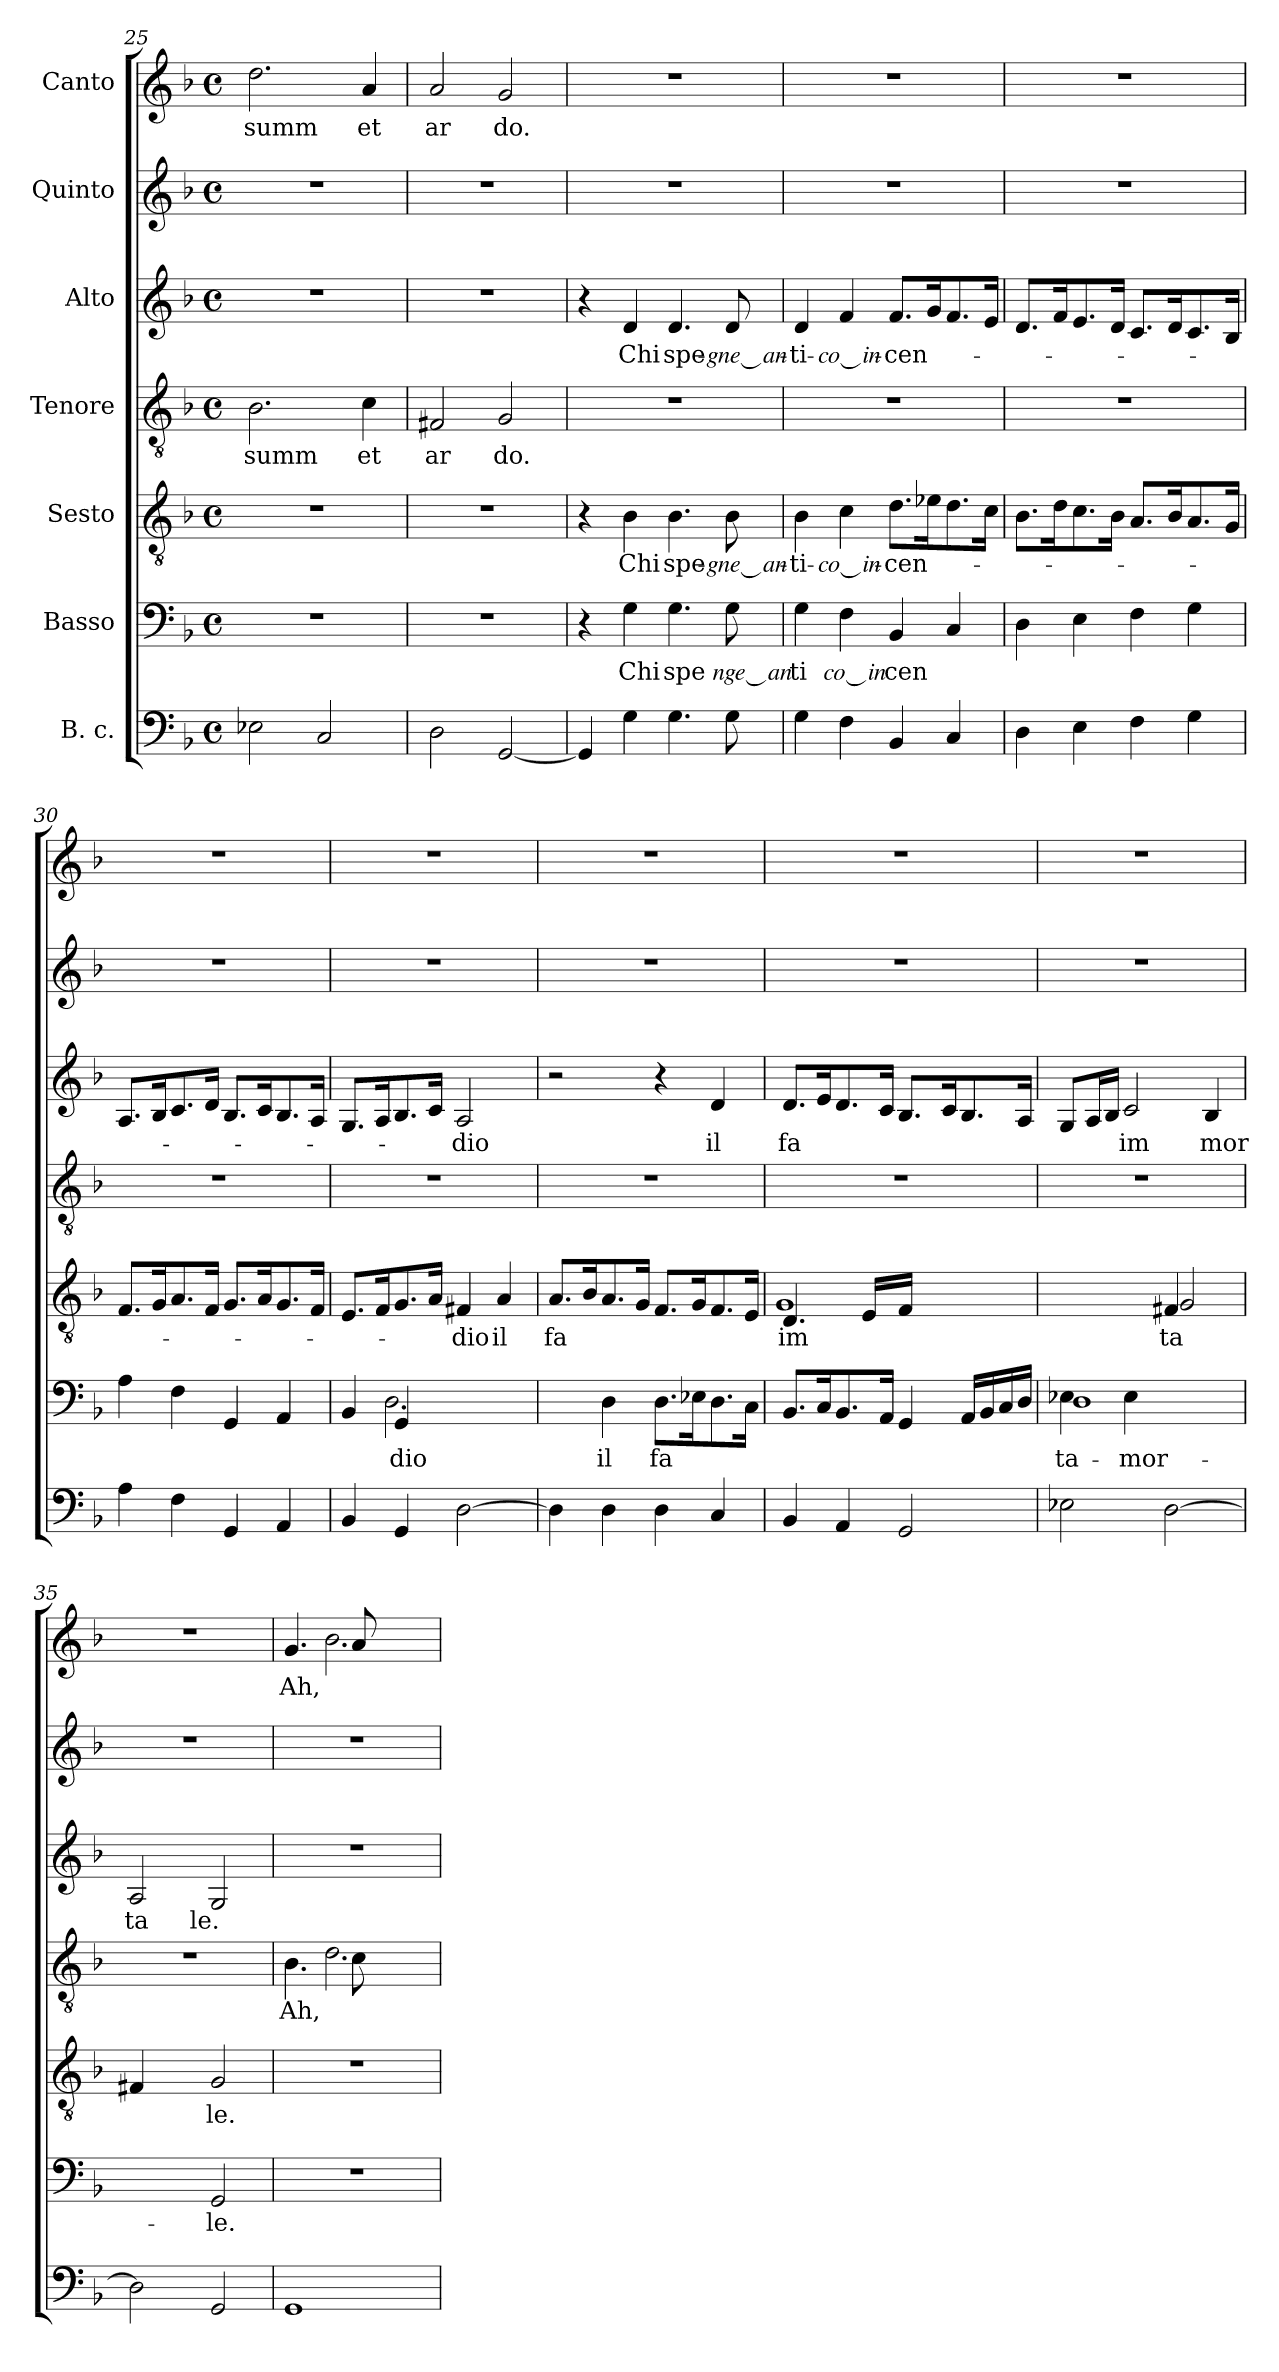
**kern	**kern	**text	**kern	**text	**kern	**text	**kern	**text	**kern	**kern	**text
*part7	*part6	*part6	*part5	*part5	*part4	*part4	*part3	*part3	*part2	*part1	*part1
*staff7	*staff6	*staff6	*staff5	*staff5	*staff4	*staff4	*staff3	*staff3	*staff2	*staff1	*staff1
*I"B. c.	*I"Basso	*	*I"Sesto	*	*I"Tenore	*	*I"Alto	*	*I"Quinto	*I"Canto	*
*clefF4	*clefF4	*	*clefGv2	*	*clefGv2	*	*clefG2	*	*clefG2	*clefG2	*
*k[b-]	*k[b-]	*	*k[b-]	*	*k[b-]	*	*k[b-]	*	*k[b-]	*k[b-]	*
*F:	*F:	*	*F:	*	*F:	*	*F:	*	*F:	*F:	*
*M4/4	*M4/4	*	*M4/4	*	*M4/4	*	*M4/4	*	*M4/4	*M4/4	*
*met(c)	*met(c)	*	*met(c)	*	*met(c)	*	*met(c)	*	*met(c)	*met(c)	*
=25	=25	=25	=25	=25	=25	=25	=25	=25	=25	=25	=25
!	!	!	!	!	!	!LO:LY:b	!	!	!	!	!LO:LY:b
2E-X\	1r	.	1r	.	2.B-\	summ	1r	.	1r	2.dd\	summ
2C/	.	.	.	.	.	.	.	.	.	.	.
!	!	!	!	!	!	!LO:LY:b	!	!	!	!	!LO:LY:b
.	.	.	.	.	4c\	et	.	.	.	4a/	et
=26	=26	=26	=26	=26	=26	=26	=26	=26	=26	=26	=26
!	!	!	!	!	!	!LO:LY:b	!	!	!	!	!LO:LY:b
2D\	1r	.	1r	.	2F#X/	ar	1r	.	1r	2a/	ar
!	!	!	!	!	!	!LO:LY:b	!	!	!	!	!LO:LY:b
[>2GG/	.	.	.	.	2G/	do.	.	.	.	2g/	do.
!!LO:PB:g=z
=27	=27	=27	=27	=27	=27	=27	=27	=27	=27	=27	=27
4GG/]	4r	.	4r	.	1r	.	4r	.	1r	1r	.
!	!	!LO:LY:b	!	!LO:LY:b	!	!	!	!LO:LY:b	!	!	!
4G\	4G\	Chi	4B-\	Chi	.	.	4d/	Chi	.	.	.
!	!	!LO:LY:b	!	!LO:LY:b	!	!	!	!LO:LY:b	!	!	!
4.G\	4.G\	spe	4.B-\	spe-	.	.	4.d/	spe-	.	.	.
!	!	!LO:LY:b	!	!LO:LY:b	!	!	!	!LO:LY:b	!	!	!
8G\	8G\	nge‿an	8B-\	-gne‿an-	.	.	8d/	-gne‿an-	.	.	.
=28	=28	=28	=28	=28	=28	=28	=28	=28	=28	=28	=28
!	!	!LO:LY:b	!	!LO:LY:b	!	!	!	!LO:LY:b	!	!	!
4G\	4G\	ti	4B-\	-ti-	1r	.	4d/	-ti-	1r	1r	.
!	!	!LO:LY:b	!	!LO:LY:b	!	!	!	!LO:LY:b:rj	!	!	!
4F\	4F\	co‿in	4c\	-co‿in-	.	.	4f/	-co‿in-	.	.	.
!	!	!LO:LY:b	!	!LO:LY:b	!	!	!	!LO:LY:b	!	!	!
4BB-/	4BB-/	cen	8.d\L	-cen-	.	.	8.f/L	-cen-	.	.	.
.	.	.	16e-X\k	.	.	.	16g/k	.	.	.	.
4C/	4C/	.	8.d\	.	.	.	8.f/	.	.	.	.
.	.	.	16c\Jk	.	.	.	16e/Jk	.	.	.	.
=29	=29	=29	=29	=29	=29	=29	=29	=29	=29	=29	=29
4D\	4D\	.	8.B-\L	.	1r	.	8.d/L	.	1r	1r	.
.	.	.	16d\k	.	.	.	16f/k	.	.	.	.
4E\	4E\	.	8.c\	.	.	.	8.e/	.	.	.	.
.	.	.	16B-\Jk	.	.	.	16d/Jk	.	.	.	.
4F\	4F\	.	8.A/L	.	.	.	8.c/L	.	.	.	.
.	.	.	16B-/k	.	.	.	16d/k	.	.	.	.
4G\	4G\	.	8.A/	.	.	.	8.c/	.	.	.	.
.	.	.	16G/Jk	.	.	.	16B-/Jk	.	.	.	.
=30	=30	=30	=30	=30	=30	=30	=30	=30	=30	=30	=30
4A\	4A\	.	8.F/L	.	1r	.	8.A/L	.	1r	1r	.
.	.	.	16G/k	.	.	.	16B-/k	.	.	.	.
4F\	4F\	.	8.A/	.	.	.	8.c/	.	.	.	.
.	.	.	16F/Jk	.	.	.	16d/Jk	.	.	.	.
4GG/	4GG/	.	8.G/L	.	.	.	8.B-/L	.	.	.	.
.	.	.	16A/k	.	.	.	16c/k	.	.	.	.
4AA/	4AA/	.	8.G/	.	.	.	8.B-/	.	.	.	.
.	.	.	16F/Jk	.	.	.	16A/Jk	.	.	.	.
=31	=31	=31	=31	=31	=31	=31	=31	=31	=31	=31	=31
*	*^	*	*	*	*	*	*	*	*	*	*
4BB-/	4BB-/	4ryy	.	8.E/L	.	1r	.	8.G/L	.	1r	1r	.
.	.	.	.	16F/k	.	.	.	16A/k	.	.	.	.
!	!	!	!LO:LY:b	!	!	!	!	!	!	!	!	!
4GG/	4GG/	2.D\	dio	8.G/	.	.	.	8.B-/	.	.	.	.
.	.	.	.	16A/Jk	.	.	.	16c/Jk	.	.	.	.
!	!	!	!	!	!LO:LY:b	!	!	!	!LO:LY:b	!	!	!
[>2D\	2ryy	.	.	4F#X/	-dio	.	.	2A/	-dio	.	.	.
!	!	!	!	!	!LO:LY:b	!	!	!	!	!	!	!
.	.	.	.	4A/	il	.	.	.	.	.	.	.
*	*v	*v	*	*	*	*	*	*	*	*	*	*
=32	=32	=32	=32	=32	=32	=32	=32	=32	=32	=32	=32
!	!	!	!	!LO:LY:b	!	!	!	!	!	!	!
4D\]	4ryy	.	8.A/L	fa	1r	.	2r	.	1r	1r	.
.	.	.	16B-/k	.	.	.	.	.	.	.	.
!	!	!LO:LY:b	!	!	!	!	!	!	!	!	!
4D\	4D\	il	8.A/	.	.	.	.	.	.	.	.
.	.	.	16G/Jk	.	.	.	.	.	.	.	.
!	!	!LO:LY:b	!	!	!	!	!	!	!	!	!
4D\	8.D\L	fa	8.F/L	.	.	.	4r	.	.	.	.
.	16E-X\k	.	16G/k	.	.	.	.	.	.	.	.
!	!	!	!	!	!	!	!	!LO:LY:b	!	!	!
4C/	8.D\	.	8.F/	.	.	.	4d/	il	.	.	.
.	16C\Jk	.	16E/Jk	.	.	.	.	.	.	.	.
!!LO:LB:g=z
=33	=33	=33	=33	=33	=33	=33	=33	=33	=33	=33	=33
*	*	*	*^	*	*	*	*	*	*	*	*
!	!	!	!	!	!LO:LY:b	!	!	!	!LO:LY:b	!	!	!
4BB-/	8.BB-/L	.	4.D/	1G	im	1r	.	8.d/L	fa	1r	1r	.
.	16C/k	.	.	.	.	.	.	16e/k	.	.	.	.
4AA/	8.BB-/	.	.	.	.	.	.	8.d/	.	.	.	.
.	.	.	16E/LL	.	.	.	.	.	.	.	.	.
.	16AA/Jk	.	16ryy	.	.	.	.	16c/Jk	.	.	.	.
2GG/	4GG/	.	16F/JJ	.	.	.	.	8.B-/L	.	.	.	.
.	.	.	4..ryy	.	.	.	.	.	.	.	.	.
.	.	.	.	.	.	.	.	16c/k	.	.	.	.
.	16AA/LL	.	.	.	.	.	.	8.B-/	.	.	.	.
.	16BB-/	.	.	.	.	.	.	.	.	.	.	.
.	16C/	.	.	.	.	.	.	.	.	.	.	.
.	16D/JJ	.	.	.	.	.	.	16A/Jk	.	.	.	.
=34	=34	=34	=34	=34	=34	=34	=34	=34	=34	=34	=34	=34
!	!	!LO:LY:b	!	!	!	!	!	!	!	!	!	!
*	*^	*	*	*	*	*	*	*	*	*	*	*
!	!	!	!LO:LY:b	!	!	!	!	!	!	!	!	!	!
2E-X\	4E-X\	1D	-ta-	2ryy	2ryy	.	1r	.	8G/L	.	1r	1r	.
.	.	.	.	.	.	.	.	.	16A/L	.	.	.	.
.	.	.	.	.	.	.	.	.	16B-/JJ	.	.	.	.
!	!	!	!LO:LY:b	!	!	!	!	!	!	!LO:LY:b	!	!	!
.	4E-\	.	-mor-	.	.	.	.	.	2c/	im	.	.	.
!	!	!	!	!	!	!LO:LY:b	!	!	!	!	!	!	!
!	!	!	!	!	!	!LO:LY:b	!	!	!	!	!	!	!
[>2D\	2ryy	.	.	4F#X/	2G/	ta	.	.	.	.	.	.	.
!	!	!	!	!	!	!	!	!	!	!LO:LY:b	!	!	!
.	.	.	.	4ryy	.	.	.	.	4B-/	mor	.	.	.
*	*v	*v	*	*	*	*	*	*	*	*	*	*	*
*	*	*	*v	*v	*	*	*	*	*	*	*	*
=35	=35	=35	=35	=35	=35	=35	=35	=35	=35	=35	=35
!	!	!	!	!	!	!	!	!LO:LY:b	!	!	!
2D\]	2ryy	.	4F#X/	.	1r	.	2A/	ta	1r	1r	.
.	.	.	4ryy	.	.	.	.	.	.	.	.
!	!	!LO:LY:b	!	!LO:LY:b	!	!	!	!LO:LY:b	!	!	!
2GG/	2GG/	-le.	2G/	le.	.	.	2G/	le.	.	.	.
=36	=36	=36	=36	=36	=36	=36	=36	=36	=36	=36	=36
!	!	!	!	!	!	!LO:LY:b	!	!	!	!	!LO:LY:b
*	*	*	*	*	*^	*	*	*	*	*^	*
1GG	1r	.	1r	.	4.B-\	4ryy	Ah,	1r	.	1r	4.g/	4ryy	Ah,
.	.	.	.	.	.	2.d\	.	.	.	.	.	2.b-\	.
.	.	.	.	.	8c\	.	.	.	.	.	8a/	.	.
.	.	.	.	.	2ryy	.	.	.	.	.	2ryy	.	.
*	*	*	*	*	*v	*v	*	*	*	*	*v	*v	*
=	=	=	=	=	=	=	=	=	=	=	=
*-	*-	*-	*-	*-	*-	*-	*-	*-	*-	*-	*-
